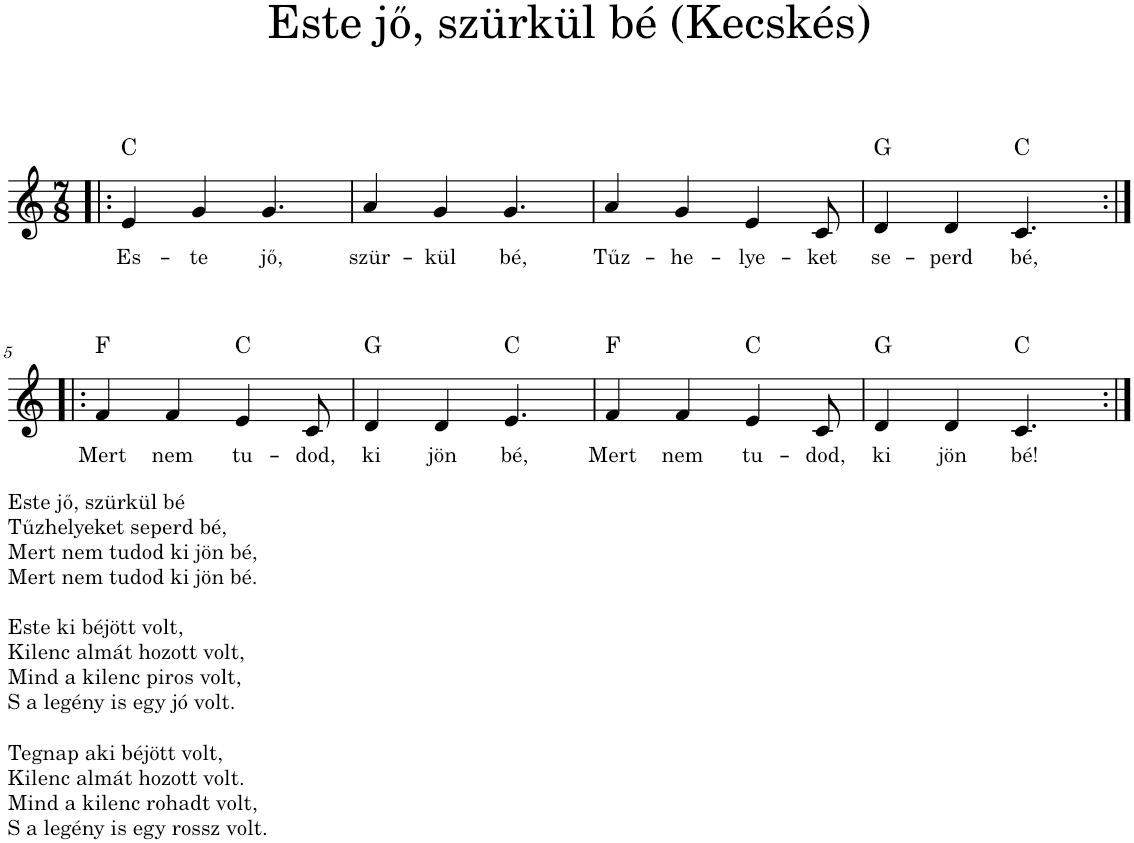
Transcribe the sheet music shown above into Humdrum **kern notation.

**kern	**text	**harte
*part1	*part1	*part1
*staff1	*staff1	*
*I"Piano	*	*
*I'Pno.	*	*
*clefG2	*	*
*k[]	*	*
*M7/8	*	*
=1!|:	=1!|:	=1!|:
!	!LO:LY:b	!
4e/	Es-	C:maj
!	!LO:LY:b	!
4g/	-te	.
!	!LO:LY:b	!
4.g/	jő,	.
=2	=2	=2
!	!LO:LY:b	!
4a/	szür-	.
!	!LO:LY:b	!
4g/	-kül	.
!	!LO:LY:b	!
4.g/	bé,	.
=3	=3	=3
!	!LO:LY:b	!
4a/	Tűz-	.
!	!LO:LY:b	!
4g/	-he-	.
!	!LO:LY:b	!
4e/	-lye-	.
!	!LO:LY:b	!
8c/	-ket	.
=4	=4	=4
!	!LO:LY:b	!
4d/	se-	G:maj
!	!LO:LY:b	!
4d/	-perd	.
!	!LO:LY:b	!
4.c/	bé,	C:maj
!!LO:LB:g=z
=5:|!|:	=5:|!|:	=5:|!|:
!LO:TX:b:t=Este jő, szürkül bé	!	!
!LO:TX:b:t=Tűzhelyeket seperd bé,	!	!
!LO:TX:b:t=Mert nem tudod ki jön bé,	!	!
!LO:TX:b:t=Mert nem tudod ki jön bé.	!	!
!LO:TX:b:t=Este ki béjött volt,	!	!
!LO:TX:b:t=Kilenc almát hozott volt,	!	!
!LO:TX:b:t=Mind a kilenc piros volt,	!	!
!LO:TX:b:t=S a legény is egy jó volt.	!	!
!LO:TX:b:t=Tegnap aki béjött volt,	!	!
!LO:TX:b:t=Kilenc almát hozott volt.	!	!
!LO:TX:b:t=Mind a kilenc rohadt volt,	!	!
!LO:TX:b:t=S a legény is egy rossz volt.	!	!
!	!LO:LY:b	!
4f/	Mert	F:maj
!	!LO:LY:b	!
4f/	nem	.
!	!LO:LY:b	!
4e/	tu-	C:maj
!	!LO:LY:b	!
8c/	-dod,	.
=6	=6	=6
!	!LO:LY:b	!
4d/	ki	G:maj
!	!LO:LY:b	!
4d/	jön	.
!	!LO:LY:b	!
4.e/	bé,	C:maj
=7	=7	=7
!	!LO:LY:b	!
4f/	Mert	F:maj
!	!LO:LY:b	!
4f/	nem	.
!	!LO:LY:b	!
4e/	tu-	C:maj
!	!LO:LY:b	!
8c/	-dod,	.
=8	=8	=8
!	!LO:LY:b	!
4d/	ki	G:maj
!	!LO:LY:b	!
4d/	jön	.
!	!LO:LY:b	!
4.c/	bé!	C:maj
=:|!	=:|!	=:|!
*-	*-	*-
